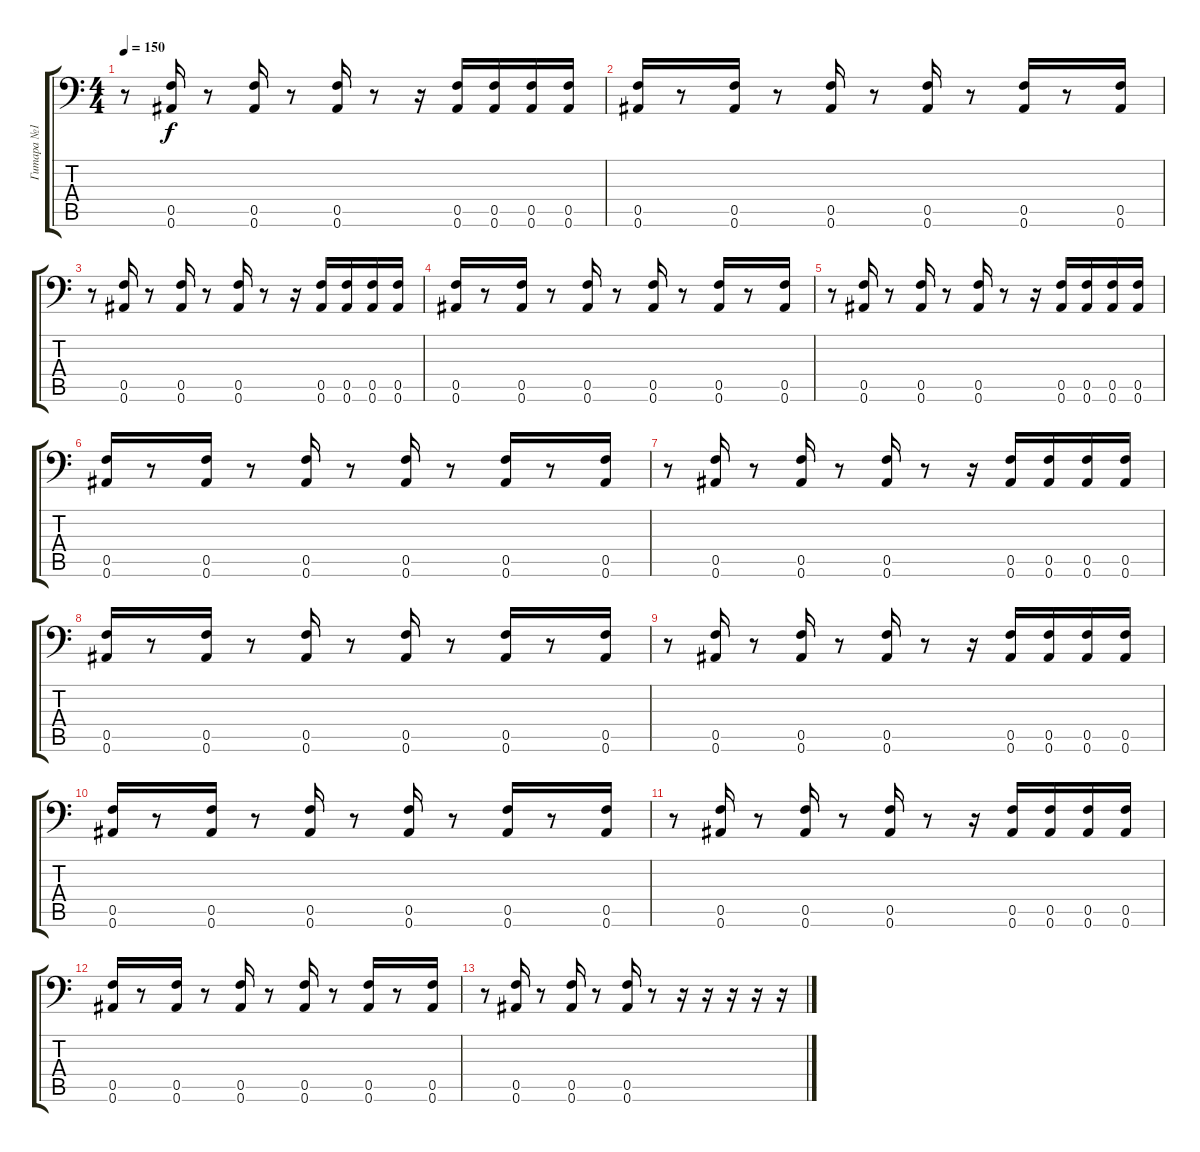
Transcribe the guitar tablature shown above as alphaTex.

\track ("Гитара №1" "Гитара №1") {instrument overdrivenguitar}
\staff {score tabs}
\tuning (C4 G3 Eb3 Bb2 F2 Bb1) {hide}
\ts (4 4)
\tempo 150
\clef f4
\ks c
r.8{dy f} (0.5 0.6).16 r.8 (0.5 0.6).16 r.8 (0.5 0.6).16 r.8 r.16 (0.5 0.6).16 (0.5 0.6).16 (0.5 0.6).16 (0.5 0.6).16 |
(0.5 0.6).16 r.8 (0.5 0.6).16 r.8 (0.5 0.6).16 r.8 (0.5 0.6).16 r.8 (0.5 0.6).16 r.8 (0.5 0.6).16 |
r.8 (0.5 0.6).16 r.8 (0.5 0.6).16 r.8 (0.5 0.6).16 r.8 r.16 (0.5 0.6).16 (0.5 0.6).16 (0.5 0.6).16 (0.5 0.6).16 |
(0.5 0.6).16 r.8 (0.5 0.6).16 r.8 (0.5 0.6).16 r.8 (0.5 0.6).16 r.8 (0.5 0.6).16 r.8 (0.5 0.6).16 |
r.8 (0.5 0.6).16 r.8 (0.5 0.6).16 r.8 (0.5 0.6).16 r.8 r.16 (0.5 0.6).16 (0.5 0.6).16 (0.5 0.6).16 (0.5 0.6).16 |
(0.5 0.6).16 r.8 (0.5 0.6).16 r.8 (0.5 0.6).16 r.8 (0.5 0.6).16 r.8 (0.5 0.6).16 r.8 (0.5 0.6).16 |
r.8 (0.5 0.6).16 r.8 (0.5 0.6).16 r.8 (0.5 0.6).16 r.8 r.16 (0.5 0.6).16 (0.5 0.6).16 (0.5 0.6).16 (0.5 0.6).16 |
(0.5 0.6).16 r.8 (0.5 0.6).16 r.8 (0.5 0.6).16 r.8 (0.5 0.6).16 r.8 (0.5 0.6).16 r.8 (0.5 0.6).16 |
r.8 (0.5 0.6).16 r.8 (0.5 0.6).16 r.8 (0.5 0.6).16 r.8 r.16 (0.5 0.6).16 (0.5 0.6).16 (0.5 0.6).16 (0.5 0.6).16 |
(0.5 0.6).16 r.8 (0.5 0.6).16 r.8 (0.5 0.6).16 r.8 (0.5 0.6).16 r.8 (0.5 0.6).16 r.8 (0.5 0.6).16 |
r.8 (0.5 0.6).16 r.8 (0.5 0.6).16 r.8 (0.5 0.6).16 r.8 r.16 (0.5 0.6).16 (0.5 0.6).16 (0.5 0.6).16 (0.5 0.6).16 |
(0.5 0.6).16 r.8 (0.5 0.6).16 r.8 (0.5 0.6).16 r.8 (0.5 0.6).16 r.8 (0.5 0.6).16 r.8 (0.5 0.6).16 |
r.8 (0.5 0.6).16 r.8 (0.5 0.6).16 r.8 (0.5 0.6).16 r.8 r.16 r.16 r.16 r.16 r.16
